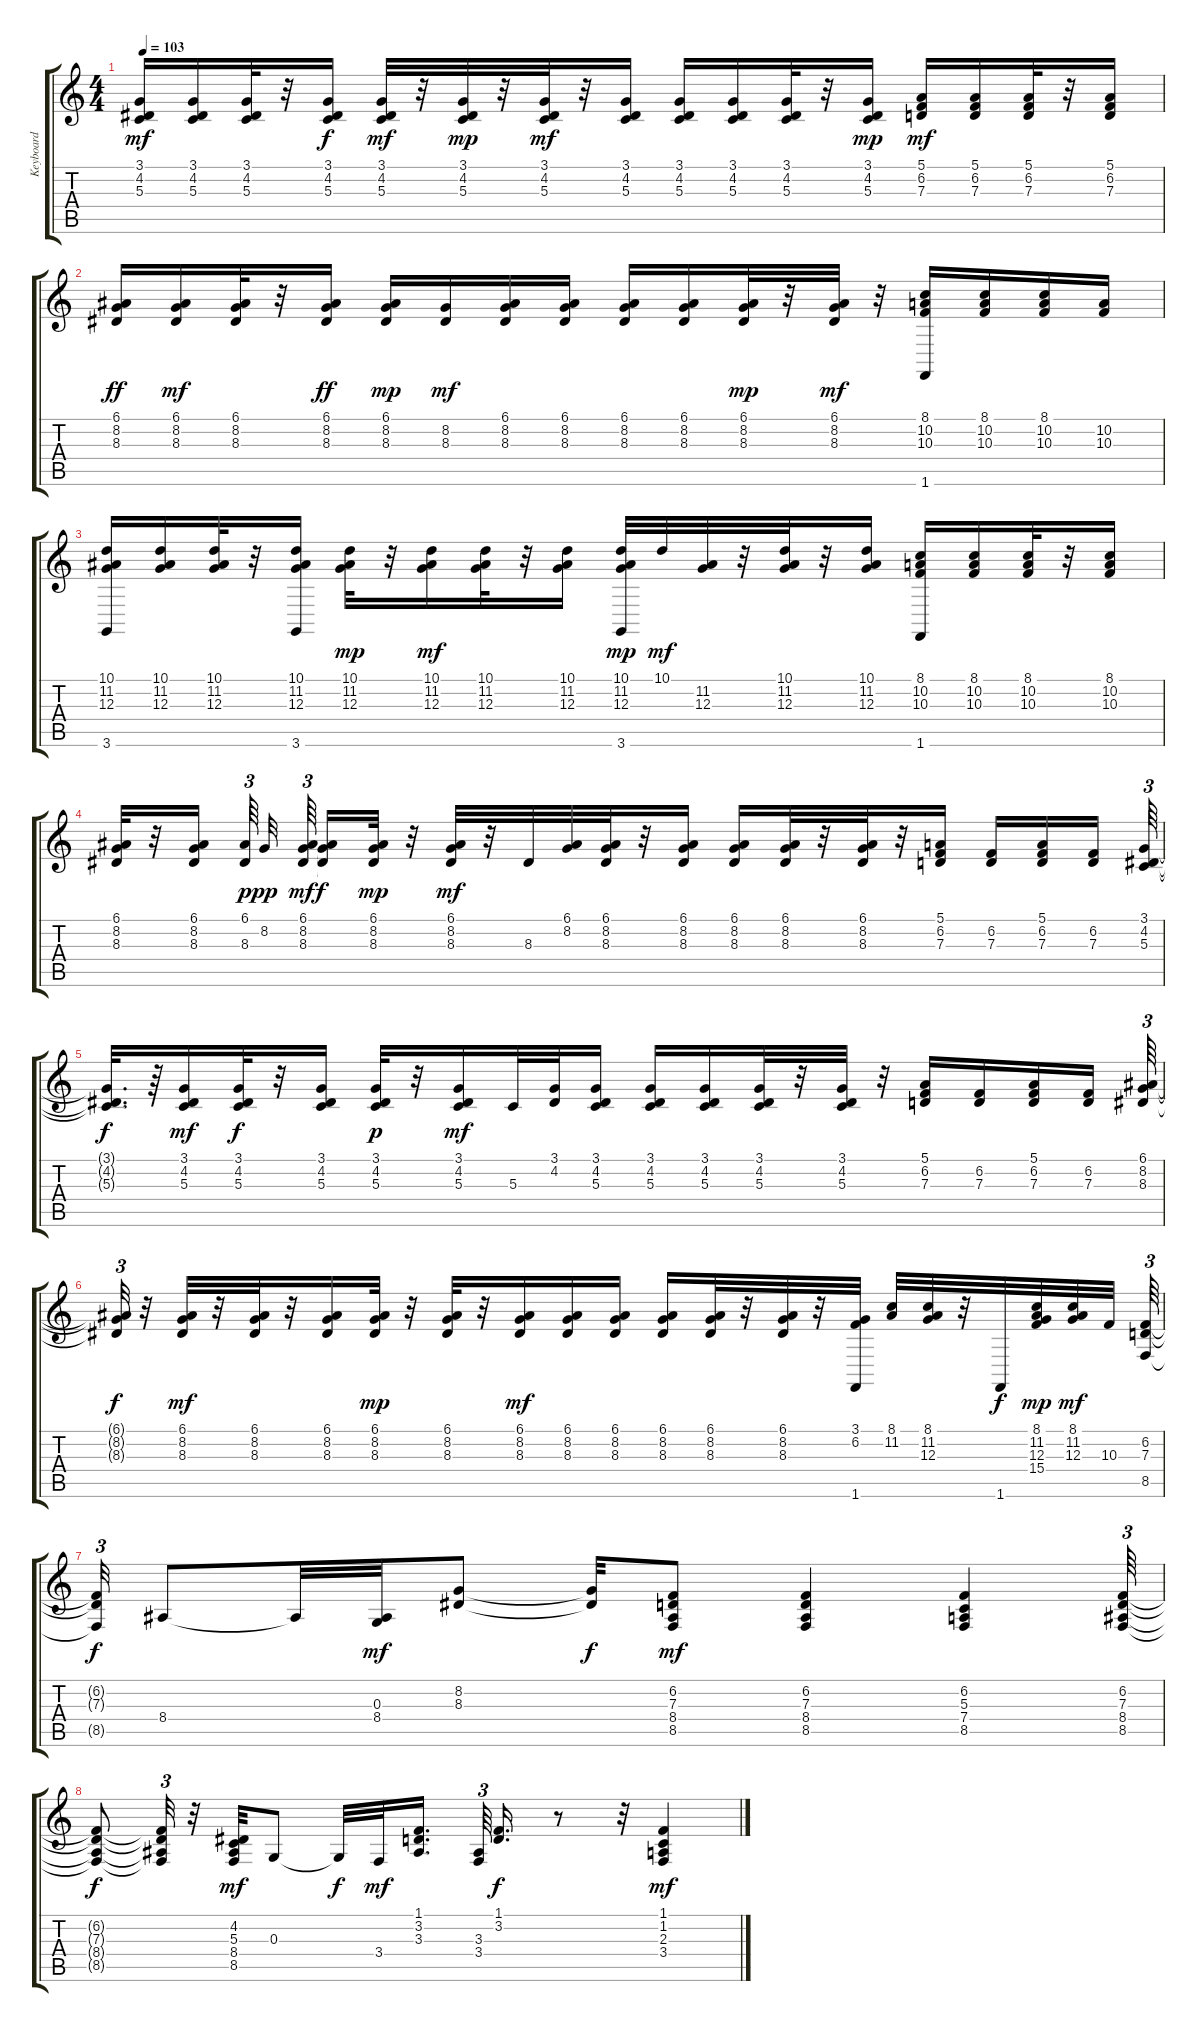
\track ("Keyboard" "Keyboard") {instrument electricpiano1}
\staff {score tabs}
\tuning (E4 B3 G3 D3 A2 E2) {hide}
\ts (4 4)
\tempo 103
\clef g2
\ks c
(3.1 4.2 5.3).16{dy mf} (3.1 4.2 5.3).16 (3.1 4.2 5.3).32 r.32 (3.1 4.2 5.3).16{dy f} (3.1 4.2 5.3).32{dy mf} r.32 (3.1 4.2 5.3).32{dy mp} r.32 (3.1 4.2 5.3).32{dy mf} r.32 (3.1 4.2 5.3).16 (3.1 4.2 5.3).16 (3.1 4.2 5.3).16 (3.1 4.2 5.3).32 r.32 (3.1 4.2 5.3).16{dy mp} (5.1 6.2 7.3).16{dy mf} (5.1 6.2 7.3).16 (5.1 6.2 7.3).32 r.32 (5.1 6.2 7.3).16 |
(6.1 8.2 8.3).16{dy ff} (6.1 8.2 8.3).16{dy mf} (6.1 8.2 8.3).32 r.32 (6.1 8.2 8.3).16{dy ff} (6.1 8.2 8.3).16{dy mp} (8.2 8.3).16{dy mf} (6.1 8.2 8.3).16 (6.1 8.2 8.3).16 (6.1 8.2 8.3).16 (6.1 8.2 8.3).16 (6.1 8.2 8.3).32{dy mp} r.32 (6.1 8.2 8.3).32{dy mf} r.32 (8.1 10.2 10.3 1.6).16 (8.1 10.2 10.3).16 (8.1 10.2 10.3).16 (10.2 10.3).16 |
(10.1 11.2 12.3 3.6).16 (10.1 11.2 12.3).16 (10.1 11.2 12.3).32 r.32 (10.1 11.2 12.3 3.6).16 (10.1 11.2 12.3).32{dy mp} r.32 (10.1 11.2 12.3).16{dy mf} (10.1 11.2 12.3).32 r.32 (10.1 11.2 12.3).16 (10.1 11.2 12.3 3.6).32{dy mp} 10.1.32{dy mf} (11.2 12.3).32 r.32 (10.1 11.2 12.3).32 r.32 (10.1 11.2 12.3).16 (8.1 10.2 10.3 1.6).16 (8.1 10.2 10.3).16 (8.1 10.2 10.3).32 r.32 (8.1 10.2 10.3).16 |
(6.1 8.2 8.3).32 r.32 (6.1 8.2 8.3).16{beam splitsecondary} (6.1 8.3).64{tu (3 2) dy p beam splitsecondary} 8.2.32{dy pp beam splitsecondary} (6.1 8.2 8.3).64{tu (3 2) dy mf beam splitsecondary} (6.1{t} 8.2{t} 8.3{t}).16{dy f} (6.1 8.2 8.3).32{dy mp} r.32 (6.1 8.2 8.3).32{dy mf} r.32 8.3.32 (6.1 8.2).32 (6.1 8.2 8.3).32 r.32 (6.1 8.2 8.3).16 (6.1 8.2 8.3).16 (6.1 8.2 8.3).32 r.32 (6.1 8.2 8.3).32 r.32 (5.1 6.2 7.3).16 (6.2 7.3).16 (5.1 6.2 7.3).16 (6.2 7.3).16{beam splitsecondary} (3.1 4.2 5.3).64{tu (3 2)} |
(3.1{t} 4.2{t} 5.3{t}).32{d dy f} r.64 (3.1 4.2 5.3).16{dy mf} (3.1 4.2 5.3).32{dy f} r.32 (3.1 4.2 5.3).16 (3.1 4.2 5.3).32{dy p} r.32 (3.1 4.2 5.3).16{dy mf} 5.3.32 (3.1 4.2).32 (3.1 4.2 5.3).16 (3.1 4.2 5.3).16 (3.1 4.2 5.3).16 (3.1 4.2 5.3).32 r.32 (3.1 4.2 5.3).32 r.32 (5.1 6.2 7.3).16 (6.2 7.3).16 (5.1 6.2 7.3).16 (6.2 7.3).16 (6.1 8.2 8.3).64{tu (3 2)} |
(6.1{t} 8.2{t} 8.3{t}).32{tu (3 2) dy f} r.32 (6.1 8.2 8.3).32{dy mf} r.32 (6.1 8.2 8.3).32 r.32 (6.1 8.2 8.3).16 (6.1 8.2 8.3).32{dy mp} r.32 (6.1 8.2 8.3).32 r.32 (6.1 8.2 8.3).16{dy mf} (6.1 8.2 8.3).16 (6.1 8.2 8.3).16 (6.1 8.2 8.3).16 (6.1 8.2 8.3).32 r.32 (6.1 8.2 8.3).32 r.32 (3.1 6.2 1.6).32 (8.1 11.2).32 (8.1 11.2 12.3).32 r.32 1.6.32{dy f} (8.1 11.2 12.3 15.4).32{dy mp} (8.1 11.2 12.3).32{dy mf} 10.3.32{beam splitsecondary} (6.2 7.3 8.5).64{tu (3 2)} |
(6.2{t} 7.3{t} 8.5{t}).32{tu (3 2) dy f} 8.4.8 8.4{t}.32 (0.3 8.4).32{dy mf} (8.2 8.3).8 (8.2{t} 8.3{t}).32{dy f} (6.2 7.3 8.4 8.5).8{dy mf} (6.2 7.3 8.4 8.5).4 (6.2 5.3 7.4 8.5).4 (6.2 7.3 8.4 8.5).64{tu (3 2)} |
(6.2{t} 7.3{t} 8.4{t} 8.5{t}).8{dy f} (6.2{t} 7.3{t} 8.4{t} 8.5{t}).32{tu (3 2)} r.32 (4.2 5.3 8.4 8.5).32{dy mf} 0.3.8 0.3{t}.32{dy f} 3.4.32{dy mf} (1.1 3.2 3.3).16{d beam splitsecondary} (3.3 3.4).64{tu (3 2)} (1.1 3.2).16{d dy f} r.8 r.32 (1.1 1.2 2.3 3.4).4{dy mf}
